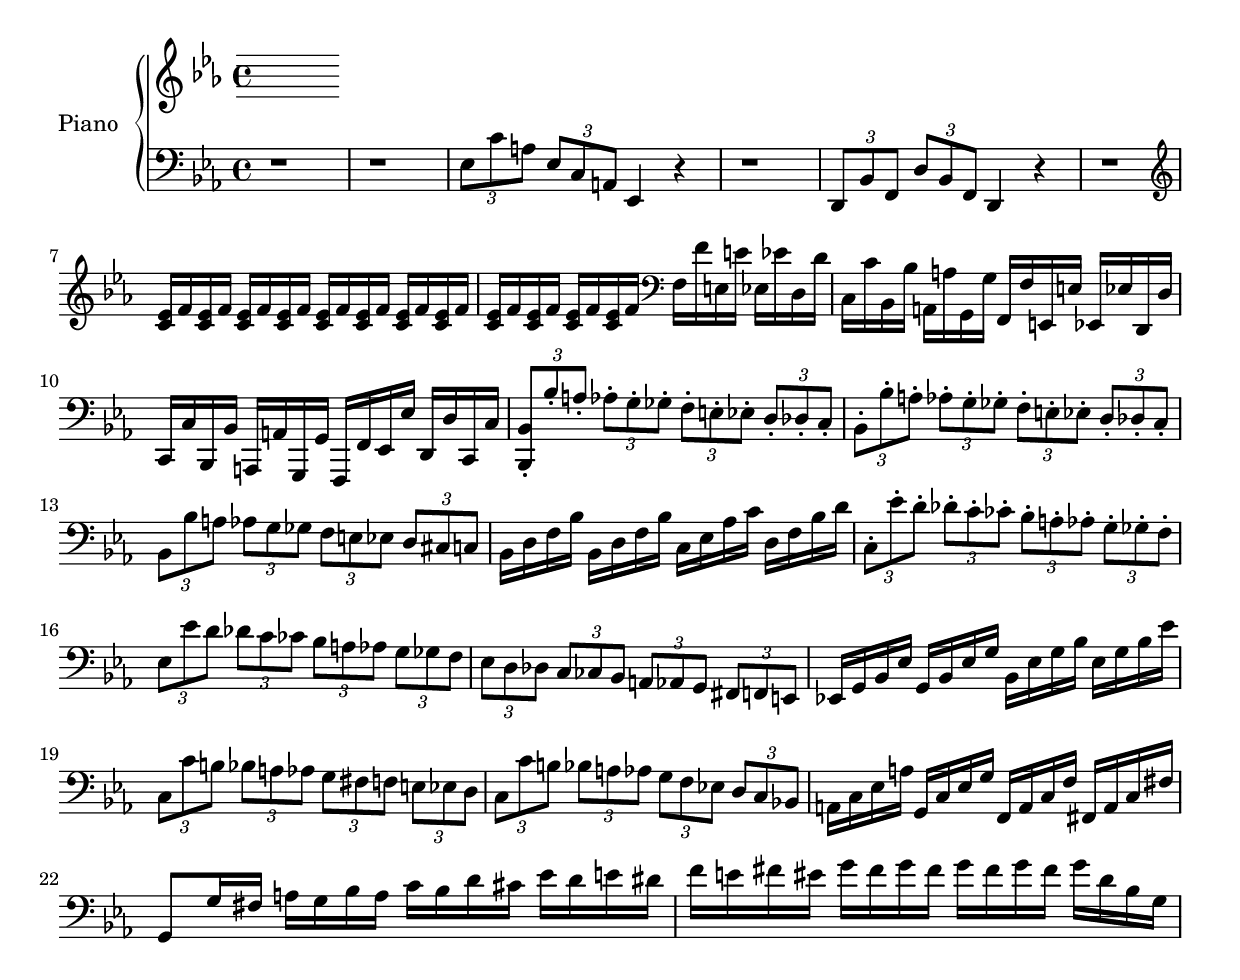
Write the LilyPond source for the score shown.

\version "2.20.0"

global = {
  \key ees \major
  \time 4/4
}

%\include "Piano 0-1.ly"
%\include "Piano 98-120.ly"
%\include "Piano 121-157.ly"

right = \relative c' {
  \global
%  \right_Zero_One
%  \right_NinetyEight_OneHundredTwenty
%  \right_OneHundredTwentyOne_OneHundredFiftySeven
  % 165
  % 166
  % 167
  % 168
  % 169
  % 170
  % 171
  % 172
  % 173
  % 174
  % 175
  % 176
  % 177
  % 178
  % 179
  % 180
  % 181
  % 182
  % 183
  % 184
  % 185
  % 186
  % 187
  % 188
  % 189
  % 190
  % 191
  % 192
  % 193
  % 194
  % 195
  % 196
  % 197
  % 198
  % 199
  % 200
  % 201
  % 202
  % 203
  % 204
  % 205
  % 206
  % 207
  % 208
  % 209
  % 210
  % 211
  % 212
  % 213
  % 214
  % 215
  % 216
  % 217  
  % 218
}
  
left = \relative c {
  \global
%  \left_Zero_One
%  \left_NinetyEight_OneHundredTwenty
%  \left_OneHundredTwentyOne_OneHundredFiftySeven

  % 165
  r1 |
  % 166
  r1 |
  % 167
  \tuplet 3/2 { ees8 c' a } 
  \tuplet 3/2 { ees8 c a }
  ees4 r4
  % 168
  r1
  % 169
  \tuplet 3/2 { d8 bes' f }
  \tuplet 3/2 { d' bes f }
  d4 r4 |
  % 170
  r1
  % 171
  \clef treble
  <c'' ees>16 f <c ees>16 f <c ees>16 f <c ees>16 f <c ees>16 f <c ees>16 f <c ees>16 f <c ees>16 f |
  % 172
  <c ees>16 f <c ees>16 f <c ees>16 f <c ees>16 f
  \clef bass
  f,16 f' e, e' ees, ees' d, d' |
  % 173
  c,16 c' bes, bes' a, a' g, g' f, f' e, e' ees, ees' d, d' |
  % 174
  c,16 c' bes, bes' a, a' g, g' f, f' ees ees' d, d' c, c' |
  % 175
  \tuplet 3/2 { <bes, bes'>8-.  bes''-. a-. }
  \tuplet 3/2 { aes8-. g-. ges-. }
  \tuplet 3/2 { f8-. e-. ees-. }
  \tuplet 3/2 { d-. des-. c-. } |
  % 176
  \tuplet 3/2 { bes-. bes'-. a-. }
  \tuplet 3/2 { aes-. g-. ges-. }
  \tuplet 3/2 { f-. e-. ees-. }
  \tuplet 3/2 { d-. des-. c-. } |
  % 177
  \tuplet 3/2 { bes bes' a }
  \tuplet 3/2 { aes g ges }
  \tuplet 3/2 { f e ees }
  \tuplet 3/2 { d cis c } |           
  % 178
  bes16 d f bes bes,16 d f bes c, ees aes c d, f bes d |
  % 179
  \tuplet 3/2 { c,8-. ees'-. d-. }
  \tuplet 3/2 { des-. c-. ces-. }
  \tuplet 3/2 { bes-. a-. aes-. }
  \tuplet 3/2 { g-. ges-. f-. } |
  % 180
  \tuplet 3/2 { ees8 ees' d }
  \tuplet 3/2 { des c ces }
  \tuplet 3/2 { bes a aes }
  \tuplet 3/2 { g ges f } |  
  % 181
  \tuplet 3/2 { ees d des }
  \tuplet 3/2 { c ces bes }
  \tuplet 3/2 { a aes g }
  \tuplet 3/2 { fis f e } |
  % 182
  ees!16 g bes ees g, bes ees g bes, ees g bes ees, g bes ees |
  % 183
  \tuplet 3/2 { c,8 c' b }
  \tuplet 3/2 { bes a aes }
  \tuplet 3/2 { g fis f }
  \tuplet 3/2 { e ees d }
  % 184
  \tuplet 3/2 { c c' b }
  \tuplet 3/2 { bes a aes }
  \tuplet 3/2 { g f ees! }
  \tuplet 3/2 { d c bes! }
  % 185
  a16 c ees a g, c ees g f, a c f fis, a c fis |
  % 186
  g,8 g'16 fis a g bes a c bes d cis ees d e! dis |
  % 187
  f16 e fis eis g fis g fis g fis g fis g d bes g |
  % 188
  % 189
  % 190
  % 191
  % 192
  % 193
  % 194
  % 195
  % 196
  % 197
  % 198
  % 199
  % 200
  % 201
  % 202
  % 203
  % 204
  % 205
  % 206
  % 207
  % 208
  % 209
  % 210
  % 211
  % 212
  % 213
  % 214
  % 215
  % 216
  % 217  
  % 218
}

\score {
  \new PianoStaff \with {
    instrumentName = "Piano"
  } <<
    \new Staff = "right" \with {
      midiInstrument = "acoustic grand"
    } \right
    \new Staff = "left" \with {
      midiInstrument = "acoustic grand"
    } { \clef bass \left }
  >>
  \layout { 
    \context {
      \PianoStaff
    }
  }
  \midi {
    \tempo 4=100
  }
}
